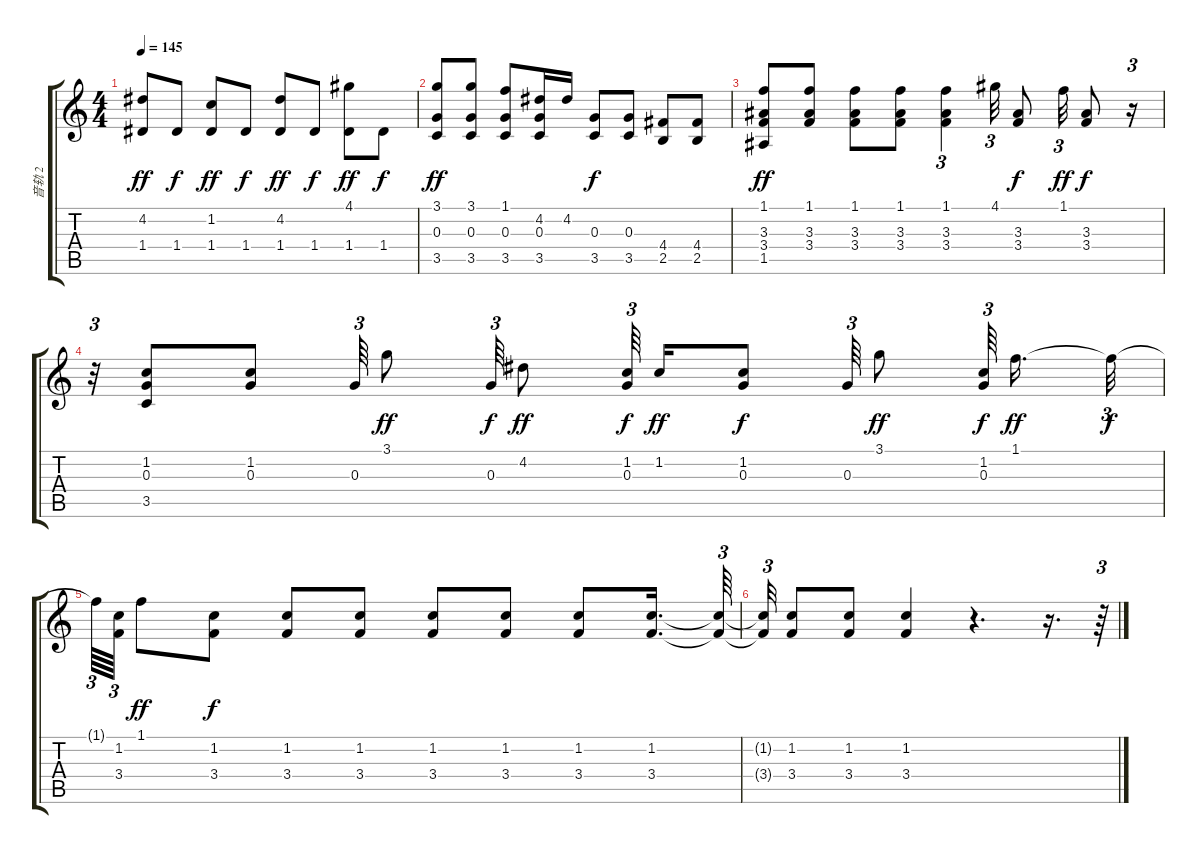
\track ("音轨 2" "音轨 2") {instrument acousticguitarsteel}
\staff {score tabs}
\tuning (E4 B3 G3 D3 A2 E2) {hide}
\ts (4 4)
\tempo 145
\clef g2
\ks c
(4.2 1.4).8{dy ff} 1.4.8{dy f} (1.2 1.4).8{dy ff} 1.4.8{dy f} (4.2 1.4).8{dy ff} 1.4.8{dy f} (4.1 1.4).8{dy ff} 1.4.8{dy f} |
(3.1 0.3 3.5).8{dy ff} (3.1 0.3 3.5).8 (1.1 0.3 3.5).8 (4.2 0.3 3.5).16 4.2.16 (0.3 3.5).8{dy f} (0.3 3.5).8 (4.4 2.5).8 (4.4 2.5).8 |
(1.1 3.3 3.4 1.5).8{dy ff} (1.1 3.3 3.4).8 (1.1 3.3 3.4).8 (1.1 3.3 3.4).8 (1.1 3.3 3.4).4{tu (3 2)} 4.1.32{tu (3 2)} (3.3 3.4).8{dy f} 1.1.32{tu (3 2) dy ff} (3.3 3.4).8{dy f} r.16{tu (3 2)} |
r.32{tu (3 2)} (1.2 0.3 3.5).8 (1.2 0.3).8 0.3.64{tu (3 2)} 3.1.8{dy ff} 0.3.64{tu (3 2) dy f} 4.2.8{dy ff} (1.2 0.3).64{tu (3 2) dy f beam splitsecondary} 1.2.16{dy ff} (1.2 0.3).8{dy f} 0.3.64{tu (3 2)} 3.1.8{dy ff} (1.2 0.3).64{tu (3 2) dy f beam splitsecondary} 1.1.16{d dy ff} 1.1{t}.32{tu (3 2) dy f} |
1.1{t}.64{tu (3 2)} (1.2 3.4).64{tu (3 2)} 1.1.8{dy ff} (1.2 3.4).8{dy f} (1.2 3.4).8 (1.2 3.4).8 (1.2 3.4).8 (1.2 3.4).8 (1.2 3.4).8 (1.2 3.4).16{d} (1.2{t} 3.4{t}).64{tu (3 2)} |
(1.2{t} 3.4{t}).32{tu (3 2)} (1.2 3.4).8 (1.2 3.4).8 (1.2 3.4).4 r.4{d} r.16{d} r.64{tu (3 2)}
